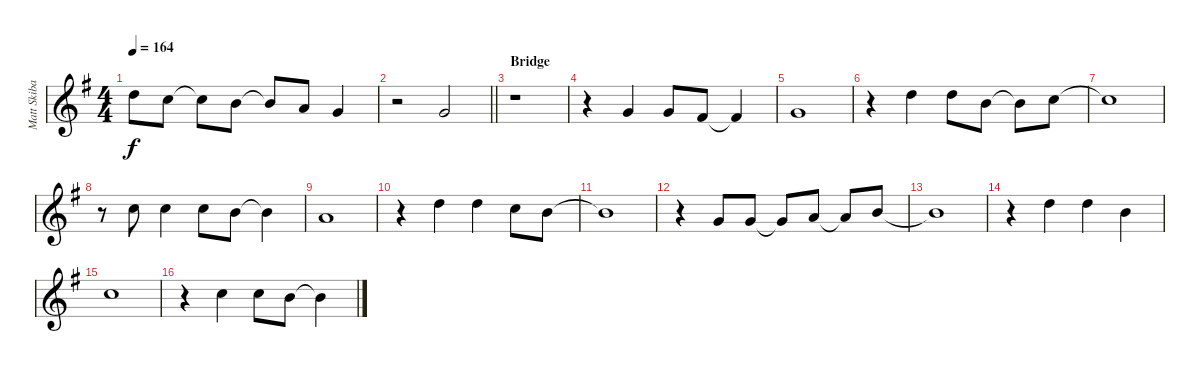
\track ("Matt Skiba - Vocals" "Matt Skiba") {instrument distortionguitar}
\staff {score}
\tuning (E4 B3 G3 D3 A2 E2) {hide}
\ts (4 4)
\tempo 164
\clef g2
\ks eminor
3.2{t}.8{dy f} 1.2.8 1.2{t}.8 0.2.8 0.2{t}.8 2.3.8 0.3.4 |
\barLineRight lightlight
r.2 5.4.2 |
\section ("" "Bridge")
r.1 |
r.4 5.4.4 0.3.8 4.4.8 4.4{t}.4 |
0.3.1 |
r.4 7.3.4 3.2.8 0.2.8 0.2{t}.8 1.2.8 |
1.2{t}.1 |
r.8 1.2.8 1.2.4 1.2.8 0.2.8 0.2{t}.4 |
2.3.1 |
r.4 7.3.4 3.2.4 1.2.8 0.2.8 |
0.2{t}.1 |
r.4 5.4.8 0.3.8 0.3{t}.8 2.3.8 2.3{t}.8 0.2.8 |
0.2{t}.1 |
r.4 7.3.4 3.2.4 0.2.4 |
1.2.1 |
r.4 1.2.4 1.2.8 0.2.8 0.2{t}.4
